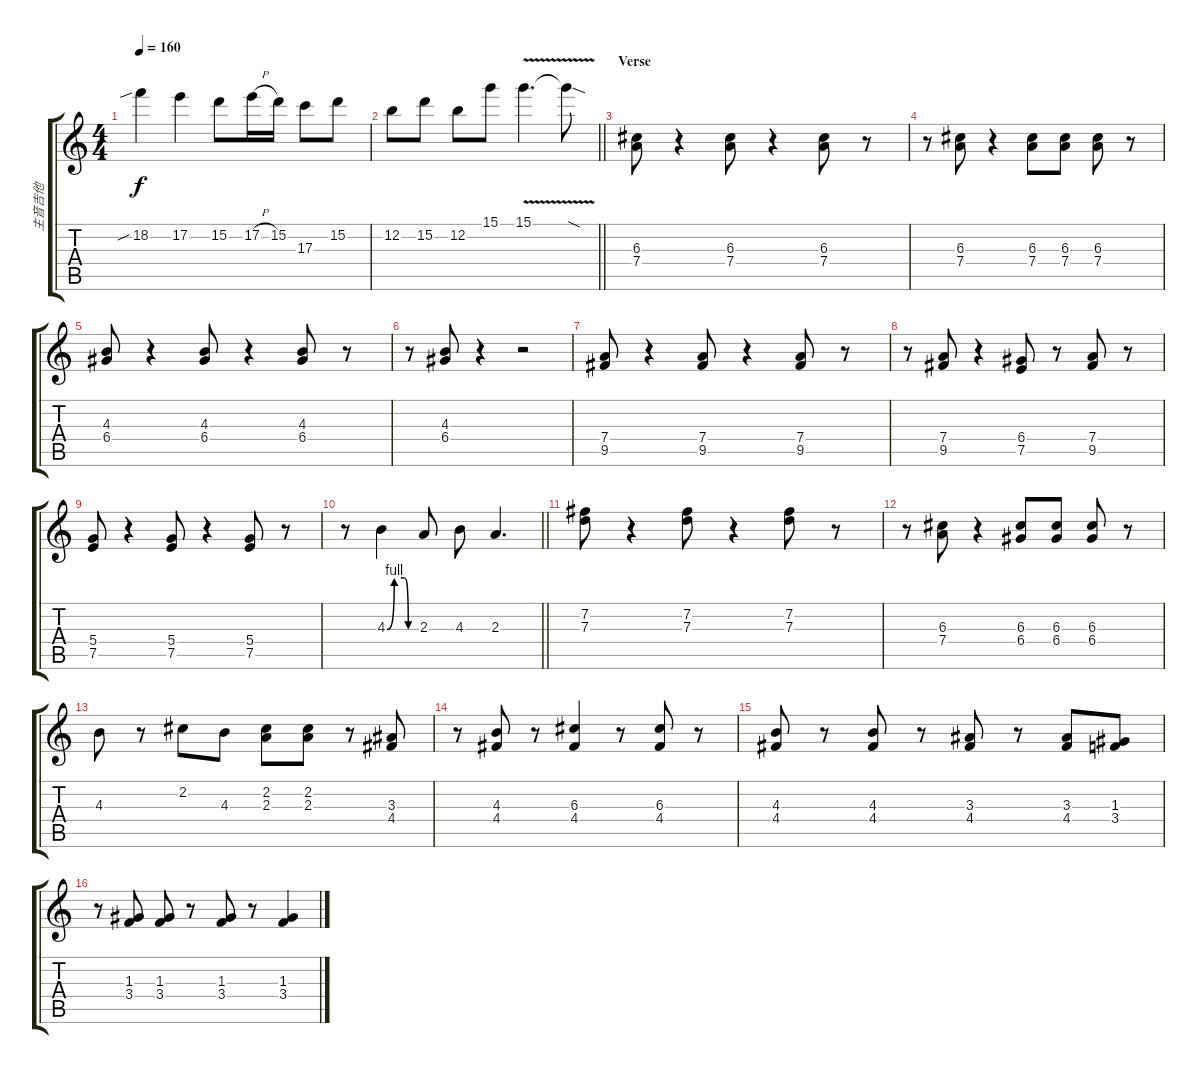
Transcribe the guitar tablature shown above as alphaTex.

\track ("主音吉他" "主音吉他") {instrument overdrivenguitar}
\staff {score tabs}
\tuning (E4 B3 G3 D3 A2 E2) {hide}
\ts (4 4)
\tempo 160
\clef g2
\ks c
18.2{sib}.4{dy f} 17.2.4 15.2.8 17.2{h}.16 15.2.16 17.3.8 15.2.8 |
\barLineRight lightlight
12.2.8 15.2.8 12.2.8 15.1.8 15.1{v}.4{d} 15.1{sod t}.8 |
\section ("" "Verse")
(6.3 7.4).8 r.4 (6.3 7.4).8 r.4 (6.3 7.4).8 r.8 |
r.8 (6.3 7.4).8 r.4 (6.3 7.4).8 (6.3 7.4).8 (6.3 7.4).8 r.8 |
(4.3 6.4).8 r.4 (4.3 6.4).8 r.4 (4.3 6.4).8 r.8 |
r.8 (4.3 6.4).8 r.4 r.2 |
(7.4 9.5).8 r.4 (7.4 9.5).8 r.4 (7.4 9.5).8 r.8 |
r.8 (7.4 9.5).8 r.4 (6.4 7.5).8 r.8 (7.4 9.5).8 r.8 |
(5.4 7.5).8 r.4 (5.4 7.5).8 r.4 (5.4 7.5).8 r.8 |
\barLineRight lightlight
r.8 4.3{be (custom 0 0 15 4 36 4 44 0 60 0)}.4 2.3.8 4.3.8 2.3.4{d} |
(7.2 7.3).8 r.4 (7.2 7.3).8 r.4 (7.2 7.3).8 r.8 |
r.8 (6.3 7.4).8 r.4 (6.3 6.4).8 (6.3 6.4).8 (6.3 6.4).8 r.8 |
4.3.8 r.8 2.2.8 4.3.8 (2.2 2.3).8 (2.2 2.3).8 r.8 (3.3 4.4).8 |
r.8 (4.3 4.4).8 r.8 (6.3 4.4).4 r.8 (6.3 4.4).8 r.8 |
(4.3 4.4).8 r.8 (4.3 4.4).8 r.8 (3.3 4.4).8 r.8 (3.3 4.4).8 (1.3 3.4).8 |
r.8 (1.3 3.4).8 (1.3 3.4).8 r.8 (1.3 3.4).8 r.8 (1.3 3.4).4
